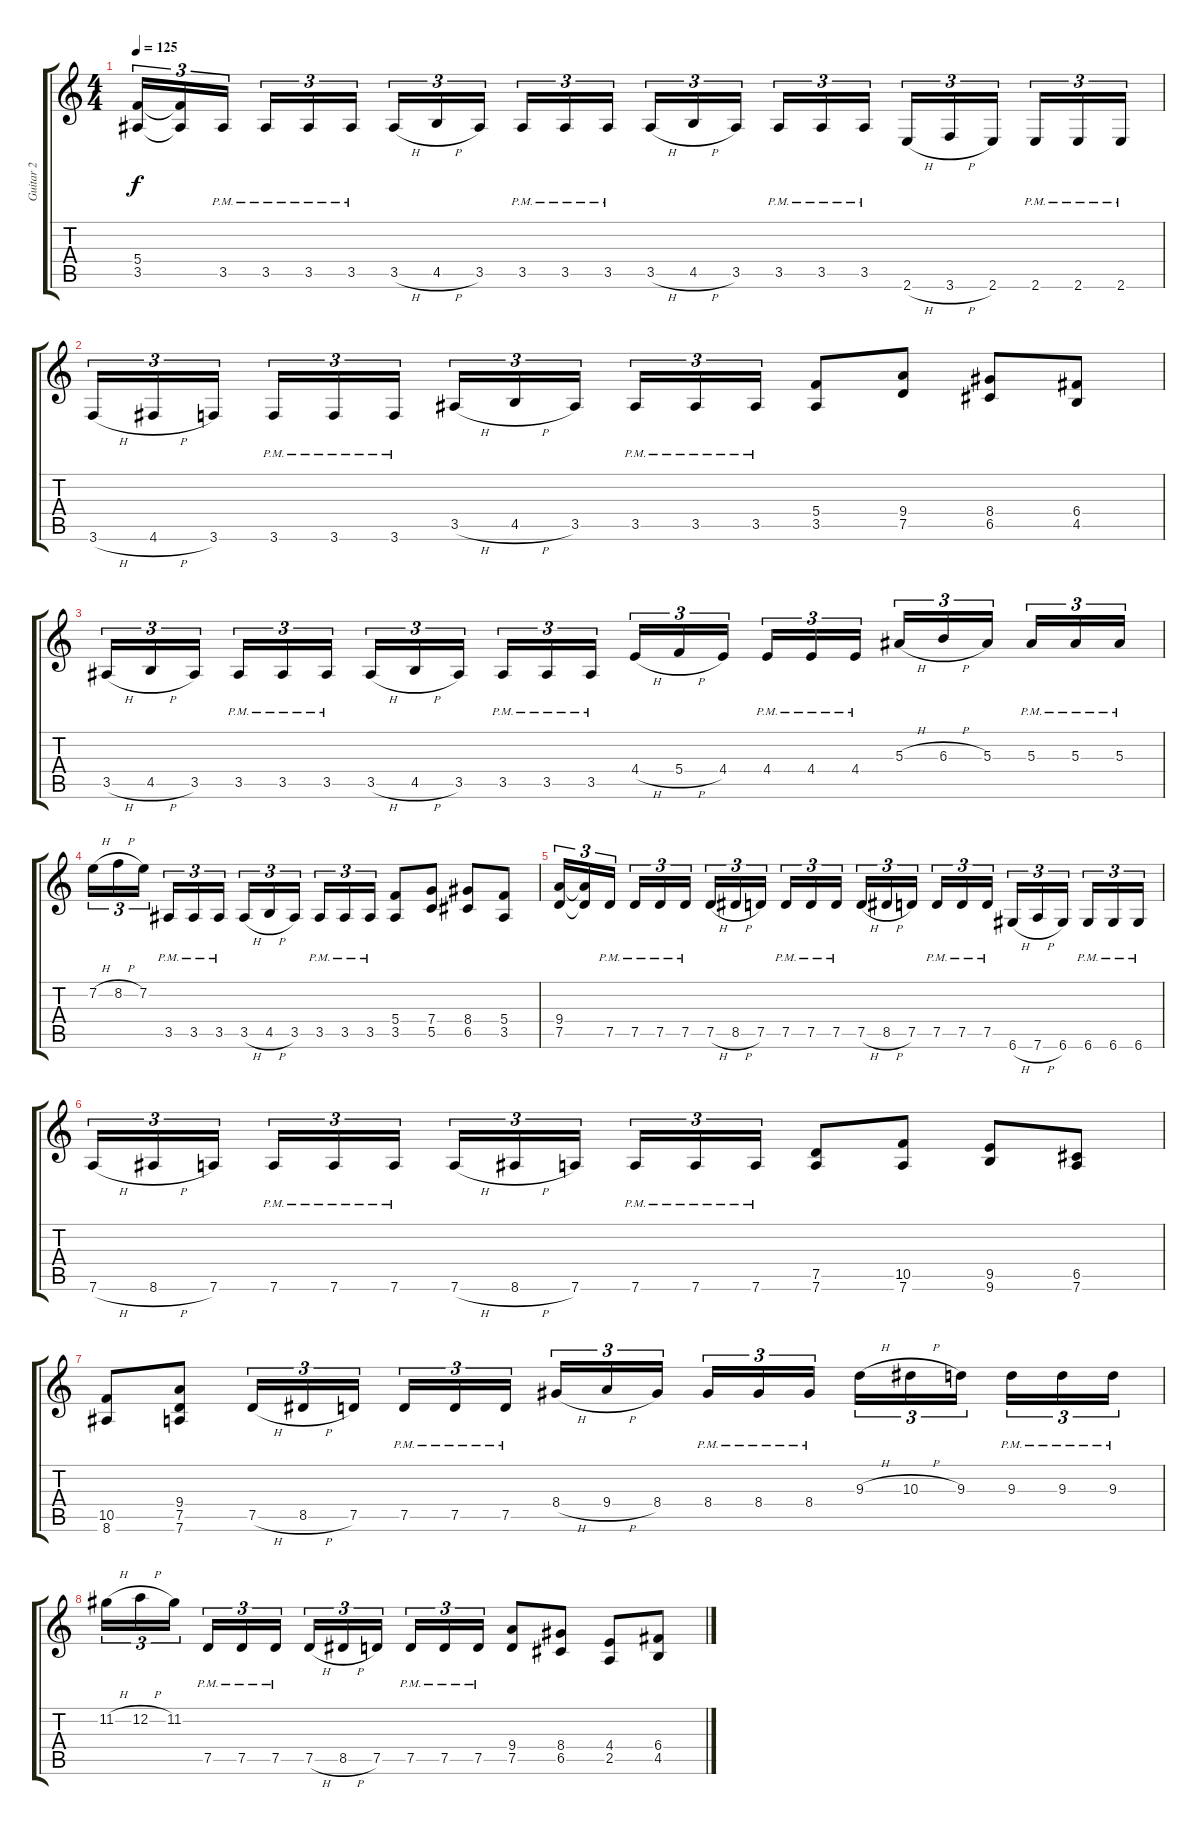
\track ("Guitar 2" "Guitar 2") {instrument overdrivenguitar}
\staff {score tabs}
\tuning (D4 A3 F3 C3 G2 D2) {hide}
\ts (4 4)
\tempo 125
\clef g2
\ks c
(5.4 3.5).16{tu (3 2) dy f} (5.4{t} 3.5{t}).16{tu (3 2)} 3.5{pm}.16{tu (3 2)} 3.5{pm}.16{tu (3 2)} 3.5{pm}.16{tu (3 2)} 3.5{pm}.16{tu (3 2)} 3.5{h}.16{tu (3 2)} 4.5{h}.16{tu (3 2)} 3.5.16{tu (3 2)} 3.5{pm}.16{tu (3 2)} 3.5{pm}.16{tu (3 2)} 3.5{pm}.16{tu (3 2)} 3.5{h}.16{tu (3 2)} 4.5{h}.16{tu (3 2)} 3.5.16{tu (3 2)} 3.5{pm}.16{tu (3 2)} 3.5{pm}.16{tu (3 2)} 3.5{pm}.16{tu (3 2)} 2.6{h}.16{tu (3 2)} 3.6{h}.16{tu (3 2)} 2.6.16{tu (3 2)} 2.6{pm}.16{tu (3 2)} 2.6{pm}.16{tu (3 2)} 2.6{pm}.16{tu (3 2)} |
3.6{h}.16{tu (3 2)} 4.6{h}.16{tu (3 2)} 3.6.16{tu (3 2)} 3.6{pm}.16{tu (3 2)} 3.6{pm}.16{tu (3 2)} 3.6{pm}.16{tu (3 2)} 3.5{h}.16{tu (3 2)} 4.5{h}.16{tu (3 2)} 3.5.16{tu (3 2)} 3.5{pm}.16{tu (3 2)} 3.5{pm}.16{tu (3 2)} 3.5{pm}.16{tu (3 2)} (5.4 3.5).8 (9.4 7.5).8 (8.4 6.5).8 (6.4 4.5).8 |
3.5{h}.16{tu (3 2)} 4.5{h}.16{tu (3 2)} 3.5.16{tu (3 2)} 3.5{pm}.16{tu (3 2)} 3.5{pm}.16{tu (3 2)} 3.5{pm}.16{tu (3 2)} 3.5{h}.16{tu (3 2)} 4.5{h}.16{tu (3 2)} 3.5.16{tu (3 2)} 3.5{pm}.16{tu (3 2)} 3.5{pm}.16{tu (3 2)} 3.5{pm}.16{tu (3 2)} 4.4{h}.16{tu (3 2)} 5.4{h}.16{tu (3 2)} 4.4.16{tu (3 2)} 4.4{pm}.16{tu (3 2)} 4.4{pm}.16{tu (3 2)} 4.4{pm}.16{tu (3 2)} 5.3{h}.16{tu (3 2)} 6.3{h}.16{tu (3 2)} 5.3.16{tu (3 2)} 5.3{pm}.16{tu (3 2)} 5.3{pm}.16{tu (3 2)} 5.3{pm}.16{tu (3 2)} |
7.2{h}.16{tu (3 2)} 8.2{h}.16{tu (3 2)} 7.2.16{tu (3 2)} 3.5{pm}.16{tu (3 2)} 3.5{pm}.16{tu (3 2)} 3.5{pm}.16{tu (3 2)} 3.5{h}.16{tu (3 2)} 4.5{h}.16{tu (3 2)} 3.5.16{tu (3 2)} 3.5{pm}.16{tu (3 2)} 3.5{pm}.16{tu (3 2)} 3.5{pm}.16{tu (3 2)} (5.4 3.5).8 (7.4 5.5).8 (8.4 6.5).8 (5.4 3.5).8 |
(9.4 7.5).16{tu (3 2)} (9.4{t} 7.5{t}).16{tu (3 2)} 7.5{pm}.16{tu (3 2)} 7.5{pm}.16{tu (3 2)} 7.5{pm}.16{tu (3 2)} 7.5{pm}.16{tu (3 2)} 7.5{h}.16{tu (3 2)} 8.5{h}.16{tu (3 2)} 7.5.16{tu (3 2)} 7.5{pm}.16{tu (3 2)} 7.5{pm}.16{tu (3 2)} 7.5{pm}.16{tu (3 2)} 7.5{h}.16{tu (3 2)} 8.5{h}.16{tu (3 2)} 7.5.16{tu (3 2)} 7.5{pm}.16{tu (3 2)} 7.5{pm}.16{tu (3 2)} 7.5{pm}.16{tu (3 2)} 6.6{h}.16{tu (3 2)} 7.6{h}.16{tu (3 2)} 6.6.16{tu (3 2)} 6.6{pm}.16{tu (3 2)} 6.6{pm}.16{tu (3 2)} 6.6{pm}.16{tu (3 2)} |
7.6{h}.16{tu (3 2)} 8.6{h}.16{tu (3 2)} 7.6.16{tu (3 2)} 7.6{pm}.16{tu (3 2)} 7.6{pm}.16{tu (3 2)} 7.6{pm}.16{tu (3 2)} 7.6{h}.16{tu (3 2)} 8.6{h}.16{tu (3 2)} 7.6.16{tu (3 2)} 7.6{pm}.16{tu (3 2)} 7.6{pm}.16{tu (3 2)} 7.6{pm}.16{tu (3 2)} (7.5 7.6).8 (10.5 7.6).8 (9.5 9.6).8 (6.5 7.6).8 |
(10.5 8.6).8 (9.4 7.5 7.6).8 7.5{h}.16{tu (3 2)} 8.5{h}.16{tu (3 2)} 7.5.16{tu (3 2)} 7.5{pm}.16{tu (3 2)} 7.5{pm}.16{tu (3 2)} 7.5{pm}.16{tu (3 2)} 8.4{h}.16{tu (3 2)} 9.4{h}.16{tu (3 2)} 8.4.16{tu (3 2)} 8.4{pm}.16{tu (3 2)} 8.4{pm}.16{tu (3 2)} 8.4{pm}.16{tu (3 2)} 9.3{h}.16{tu (3 2)} 10.3{h}.16{tu (3 2)} 9.3.16{tu (3 2)} 9.3{pm}.16{tu (3 2)} 9.3{pm}.16{tu (3 2)} 9.3{pm}.16{tu (3 2)} |
11.2{h}.16{tu (3 2)} 12.2{h}.16{tu (3 2)} 11.2.16{tu (3 2)} 7.5{pm}.16{tu (3 2)} 7.5{pm}.16{tu (3 2)} 7.5{pm}.16{tu (3 2)} 7.5{h}.16{tu (3 2)} 8.5{h}.16{tu (3 2)} 7.5.16{tu (3 2)} 7.5{pm}.16{tu (3 2)} 7.5{pm}.16{tu (3 2)} 7.5{pm}.16{tu (3 2)} (9.4 7.5).8 (8.4 6.5).8 (4.4 2.5).8 (6.4 4.5).8
